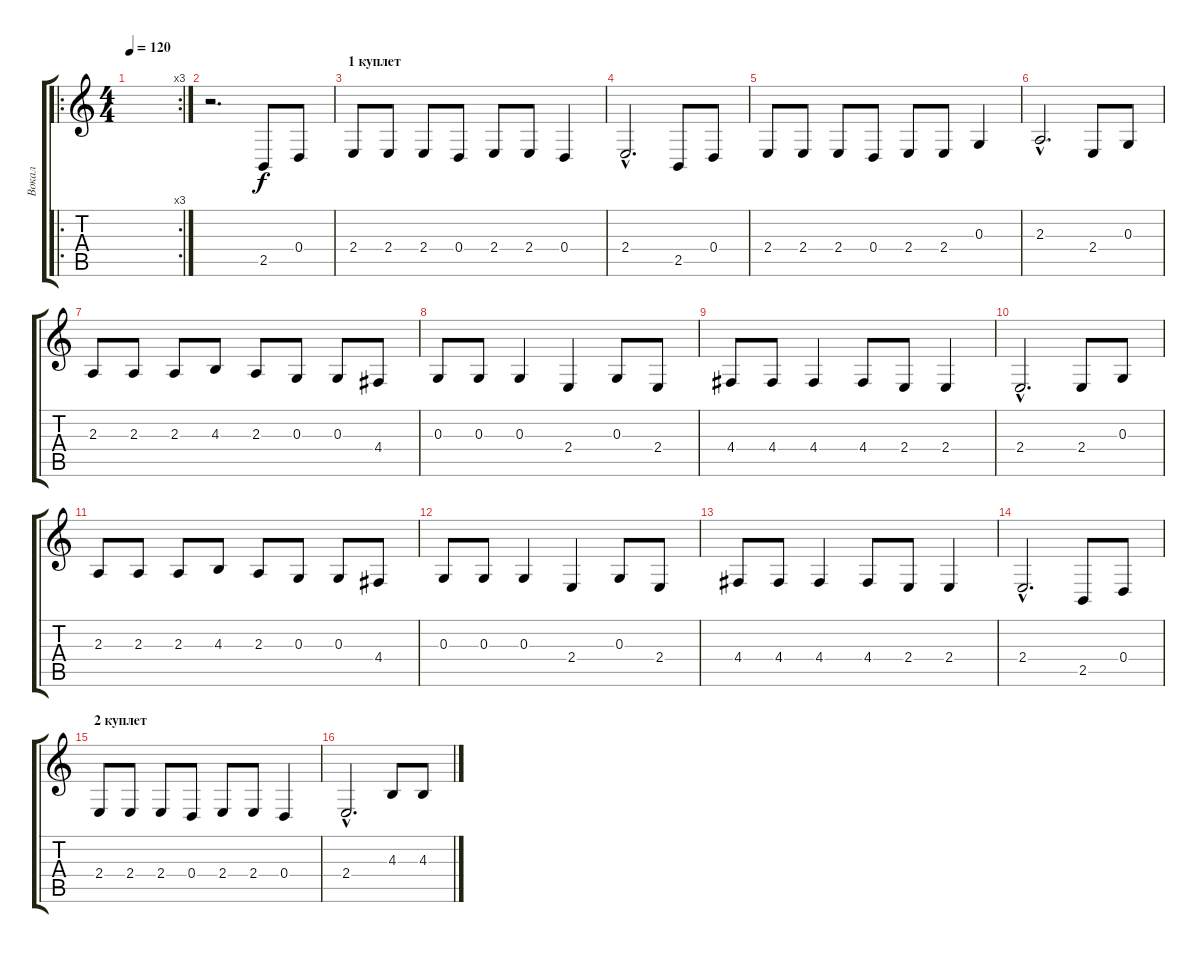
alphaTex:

\track ("Вокал" "Вокал") {instrument flute}
\staff {score tabs}
\tuning (E4 B3 G3 D3 A2 E2) {hide}
\ro
\rc 3
\ts (4 4)
\tempo 120
\clef g2
\ks c
|
r.2{d} 2.5.8 0.4.8 |
\section ("" "1 куплет")
2.4.8 2.4.8 2.4.8 0.4.8 2.4.8 2.4.8 0.4.4 |
2.4{hac}.2{d} 2.5.8 0.4.8 |
2.4.8 2.4.8 2.4.8 0.4.8 2.4.8 2.4.8 0.3.4 |
2.3{hac}.2{d} 2.4.8 0.3.8 |
2.3.8 2.3.8 2.3.8 4.3.8 2.3.8 0.3.8 0.3.8 4.4.8 |
0.3.8 0.3.8 0.3.4 2.4.4 0.3.8 2.4.8 |
4.4.8 4.4.8 4.4.4 4.4.8 2.4.8 2.4.4 |
2.4{hac}.2{d} 2.4.8 0.3.8 |
2.3.8 2.3.8 2.3.8 4.3.8 2.3.8 0.3.8 0.3.8 4.4.8 |
0.3.8 0.3.8 0.3.4 2.4.4 0.3.8 2.4.8 |
4.4.8 4.4.8 4.4.4 4.4.8 2.4.8 2.4.4 |
2.4{hac}.2{d} 2.5.8 0.4.8 |
\section ("" "2 куплет")
2.4.8 2.4.8 2.4.8 0.4.8 2.4.8 2.4.8 0.4.4 |
2.4{hac}.2{d} 4.3.8 4.3.8
